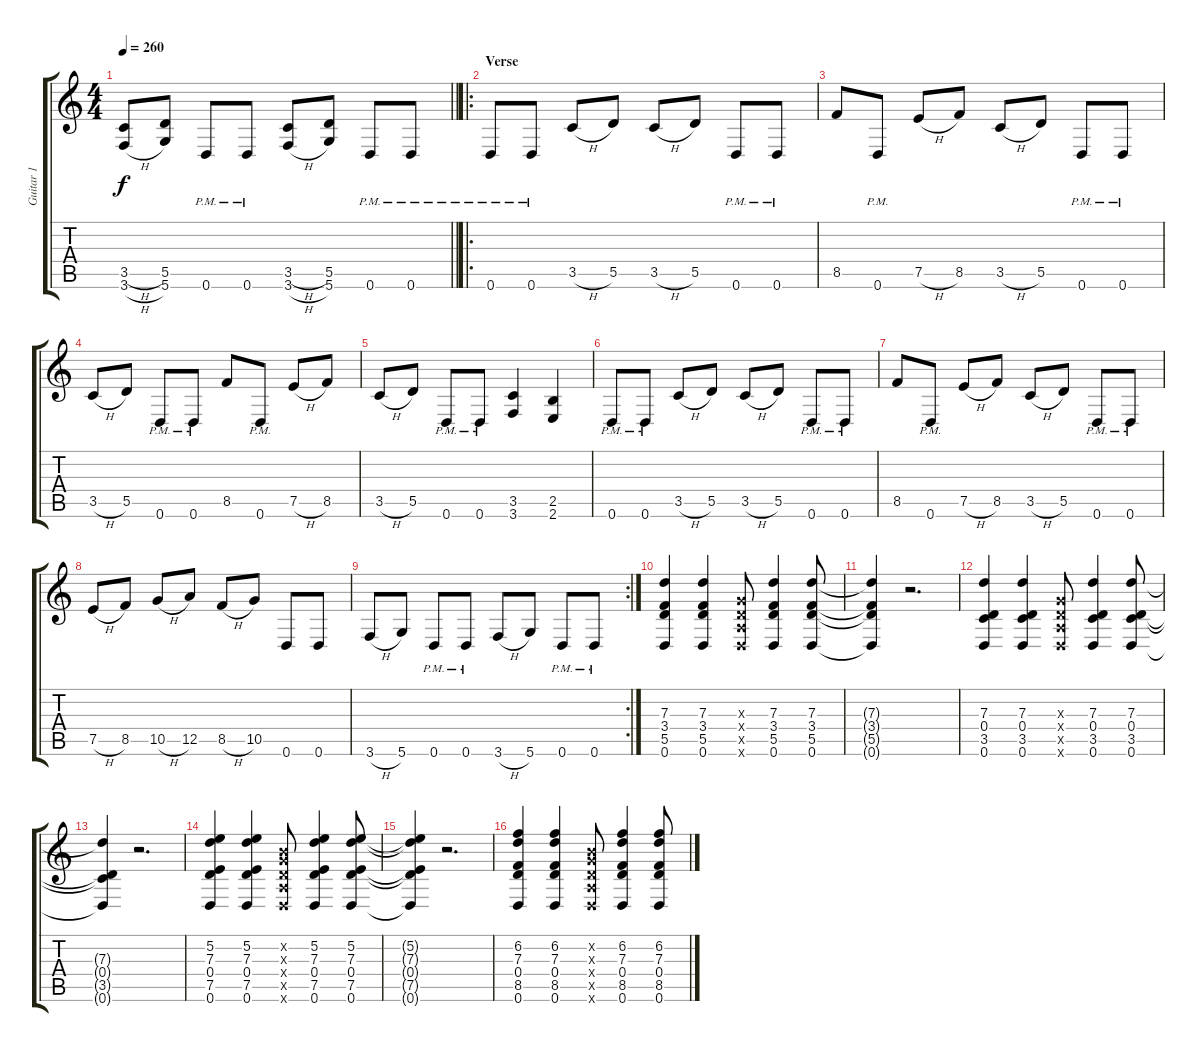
\track ("Guitar 1" "Guitar 1") {instrument distortionguitar}
\staff {score tabs}
\tuning (E4 B3 G3 D3 A2 D2) {hide}
\ts (4 4)
\tempo 260
\clef g2
\barLineRight lightlight
\ks c
(3.5{h} 3.6{h}).8{dy f} (5.5 5.6).8 0.6{pm}.8 0.6{pm}.8 (3.5{h} 3.6{h}).8 (5.5 5.6).8 0.6{pm}.8 0.6{pm}.8 |
\ro
\section ("" "Verse")
0.6{pm}.8 0.6{pm}.8 3.5{h}.8 5.5.8 3.5{h}.8 5.5.8 0.6{pm}.8 0.6{pm}.8 |
8.5.8 0.6{pm}.8 7.5{h}.8 8.5.8 3.5{h}.8 5.5.8 0.6{pm}.8 0.6{pm}.8 |
3.5{h}.8 5.5.8 0.6{pm}.8 0.6{pm}.8 8.5.8 0.6{pm}.8 7.5{h}.8 8.5.8 |
3.5{h}.8 5.5.8 0.6{pm}.8 0.6{pm}.8 (3.5 3.6).4 (2.5 2.6).4 |
0.6{pm}.8 0.6{pm}.8 3.5{h}.8 5.5.8 3.5{h}.8 5.5.8 0.6{pm}.8 0.6{pm}.8 |
8.5.8 0.6{pm}.8 7.5{h}.8 8.5.8 3.5{h}.8 5.5.8 0.6{pm}.8 0.6{pm}.8 |
7.5{h}.8 8.5.8 10.5{h}.8 12.5.8 8.5{h}.8 10.5.8 0.6.8 0.6.8 |
\rc 2
3.6{h}.8 5.6.8 0.6{pm}.8 0.6{pm}.8 3.6{h}.8 5.6.8 0.6{pm}.8 0.6{pm}.8 |
(7.3 3.4 5.5 0.6).4 (7.3 3.4 5.5 0.6).4 (0.3{x} 0.4{x} 0.5{x} 0.6{x}).8 (7.3 3.4 5.5 0.6).4 (7.3 3.4 5.5 0.6).8 |
(7.3{t} 3.4{t} 5.5{t} 0.6{t}).4 r.2{d} |
(7.3 0.4 3.5 0.6).4 (7.3 0.4 3.5 0.6).4 (0.3{x} 0.4{x} 0.5{x} 0.6{x}).8 (7.3 0.4 3.5 0.6).4 (7.3 0.4 3.5 0.6).8 |
(7.3{t} 0.4{t} 3.5{t} 0.6{t}).4 r.2{d} |
(5.2 7.3 0.4 7.5 0.6).4 (5.2 7.3 0.4 7.5 0.6).4 (0.2{x} 0.3{x} 0.4{x} 0.5{x} 0.6{x}).8 (5.2 7.3 0.4 7.5 0.6).4 (5.2 7.3 0.4 7.5 0.6).8 |
(5.2{t} 7.3{t} 0.4{t} 7.5{t} 0.6{t}).4 r.2{d} |
(6.2 7.3 0.4 8.5 0.6).4 (6.2 7.3 0.4 8.5 0.6).4 (0.2{x} 0.3{x} 0.4{x} 0.5{x} 0.6{x}).8 (6.2 7.3 0.4 8.5 0.6).4 (6.2 7.3 0.4 8.5 0.6).8
